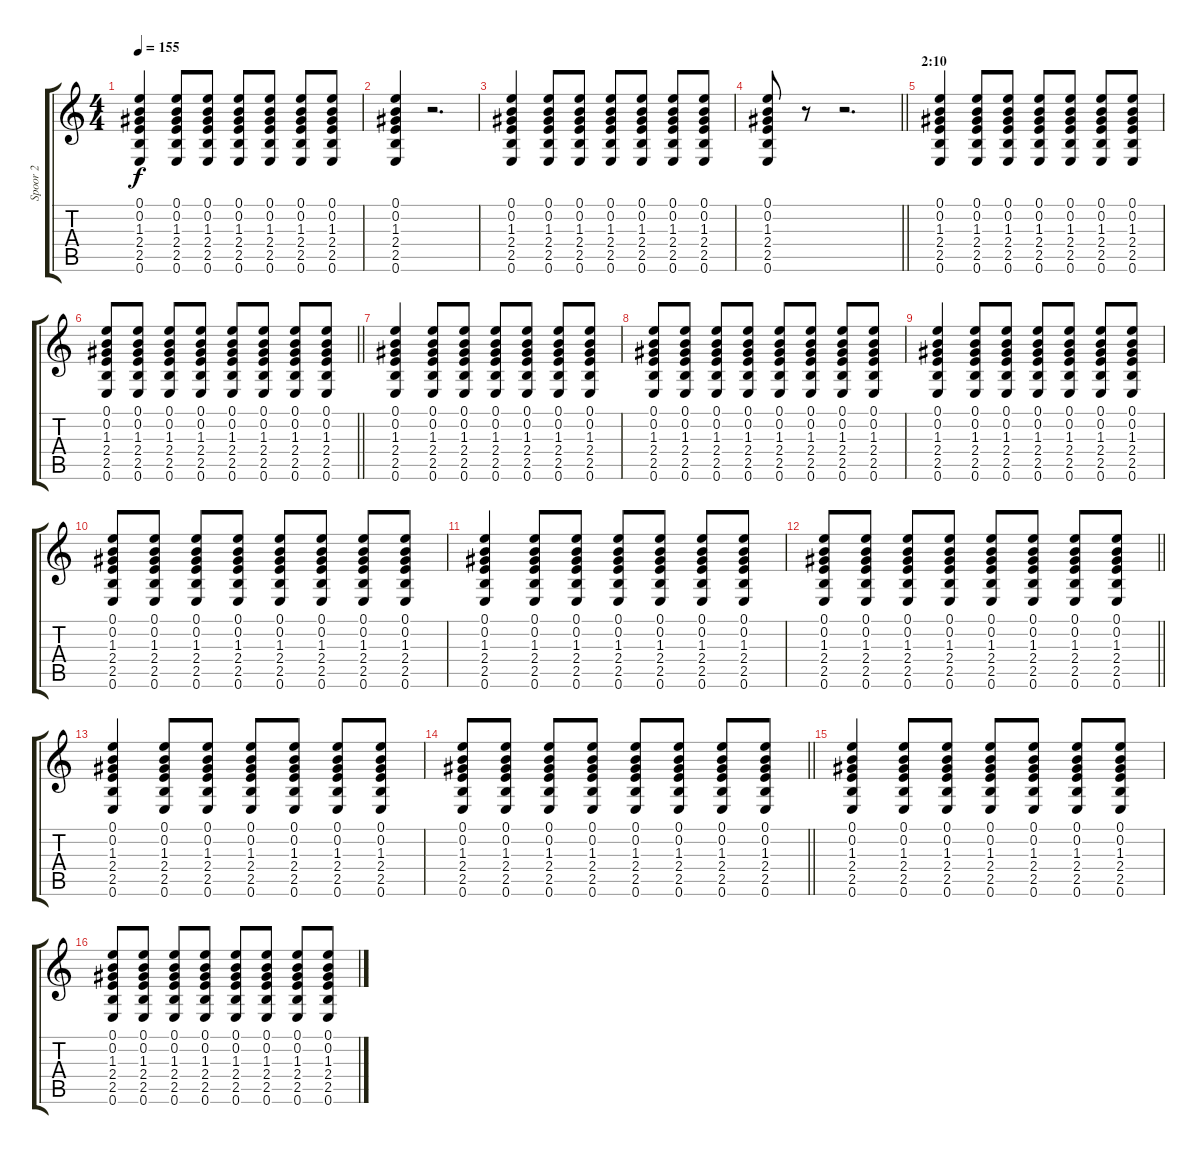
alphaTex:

\track ("Spoor 2" "Spoor 2") {instrument overdrivenguitar}
\staff {score tabs}
\tuning (E4 B3 G3 D3 A2 E2) {hide}
\ts (4 4)
\tempo 155
\clef g2
\ks c
(0.1 0.2 1.3 2.4 2.5 0.6).4{dy f} (0.1 0.2 1.3 2.4 2.5 0.6).8 (0.1 0.2 1.3 2.4 2.5 0.6).8 (0.1 0.2 1.3 2.4 2.5 0.6).8 (0.1 0.2 1.3 2.4 2.5 0.6).8 (0.1 0.2 1.3 2.4 2.5 0.6).8 (0.1 0.2 1.3 2.4 2.5 0.6).8 |
(0.1 0.2 1.3 2.4 2.5 0.6).4 r.2{d} |
(0.1 0.2 1.3 2.4 2.5 0.6).4 (0.1 0.2 1.3 2.4 2.5 0.6).8 (0.1 0.2 1.3 2.4 2.5 0.6).8 (0.1 0.2 1.3 2.4 2.5 0.6).8 (0.1 0.2 1.3 2.4 2.5 0.6).8 (0.1 0.2 1.3 2.4 2.5 0.6).8 (0.1 0.2 1.3 2.4 2.5 0.6).8 |
\barLineRight lightlight
(0.1 0.2 1.3 2.4 2.5 0.6).8 r.8 r.2{d} |
\section ("" "2:10")
(0.1 0.2 1.3 2.4 2.5 0.6).4 (0.1 0.2 1.3 2.4 2.5 0.6).8 (0.1 0.2 1.3 2.4 2.5 0.6).8 (0.1 0.2 1.3 2.4 2.5 0.6).8 (0.1 0.2 1.3 2.4 2.5 0.6).8 (0.1 0.2 1.3 2.4 2.5 0.6).8 (0.1 0.2 1.3 2.4 2.5 0.6).8 |
\barLineRight lightlight
(0.1 0.2 1.3 2.4 2.5 0.6).8 (0.1 0.2 1.3 2.4 2.5 0.6).8 (0.1 0.2 1.3 2.4 2.5 0.6).8 (0.1 0.2 1.3 2.4 2.5 0.6).8 (0.1 0.2 1.3 2.4 2.5 0.6).8 (0.1 0.2 1.3 2.4 2.5 0.6).8 (0.1 0.2 1.3 2.4 2.5 0.6).8 (0.1 0.2 1.3 2.4 2.5 0.6).8 |
(0.1 0.2 1.3 2.4 2.5 0.6).4 (0.1 0.2 1.3 2.4 2.5 0.6).8 (0.1 0.2 1.3 2.4 2.5 0.6).8 (0.1 0.2 1.3 2.4 2.5 0.6).8 (0.1 0.2 1.3 2.4 2.5 0.6).8 (0.1 0.2 1.3 2.4 2.5 0.6).8 (0.1 0.2 1.3 2.4 2.5 0.6).8 |
(0.1 0.2 1.3 2.4 2.5 0.6).8 (0.1 0.2 1.3 2.4 2.5 0.6).8 (0.1 0.2 1.3 2.4 2.5 0.6).8 (0.1 0.2 1.3 2.4 2.5 0.6).8 (0.1 0.2 1.3 2.4 2.5 0.6).8 (0.1 0.2 1.3 2.4 2.5 0.6).8 (0.1 0.2 1.3 2.4 2.5 0.6).8 (0.1 0.2 1.3 2.4 2.5 0.6).8 |
(0.1 0.2 1.3 2.4 2.5 0.6).4 (0.1 0.2 1.3 2.4 2.5 0.6).8 (0.1 0.2 1.3 2.4 2.5 0.6).8 (0.1 0.2 1.3 2.4 2.5 0.6).8 (0.1 0.2 1.3 2.4 2.5 0.6).8 (0.1 0.2 1.3 2.4 2.5 0.6).8 (0.1 0.2 1.3 2.4 2.5 0.6).8 |
(0.1 0.2 1.3 2.4 2.5 0.6).8 (0.1 0.2 1.3 2.4 2.5 0.6).8 (0.1 0.2 1.3 2.4 2.5 0.6).8 (0.1 0.2 1.3 2.4 2.5 0.6).8 (0.1 0.2 1.3 2.4 2.5 0.6).8 (0.1 0.2 1.3 2.4 2.5 0.6).8 (0.1 0.2 1.3 2.4 2.5 0.6).8 (0.1 0.2 1.3 2.4 2.5 0.6).8 |
(0.1 0.2 1.3 2.4 2.5 0.6).4 (0.1 0.2 1.3 2.4 2.5 0.6).8 (0.1 0.2 1.3 2.4 2.5 0.6).8 (0.1 0.2 1.3 2.4 2.5 0.6).8 (0.1 0.2 1.3 2.4 2.5 0.6).8 (0.1 0.2 1.3 2.4 2.5 0.6).8 (0.1 0.2 1.3 2.4 2.5 0.6).8 |
\barLineRight lightlight
(0.1 0.2 1.3 2.4 2.5 0.6).8 (0.1 0.2 1.3 2.4 2.5 0.6).8 (0.1 0.2 1.3 2.4 2.5 0.6).8 (0.1 0.2 1.3 2.4 2.5 0.6).8 (0.1 0.2 1.3 2.4 2.5 0.6).8 (0.1 0.2 1.3 2.4 2.5 0.6).8 (0.1 0.2 1.3 2.4 2.5 0.6).8 (0.1 0.2 1.3 2.4 2.5 0.6).8 |
(0.1 0.2 1.3 2.4 2.5 0.6).4 (0.1 0.2 1.3 2.4 2.5 0.6).8 (0.1 0.2 1.3 2.4 2.5 0.6).8 (0.1 0.2 1.3 2.4 2.5 0.6).8 (0.1 0.2 1.3 2.4 2.5 0.6).8 (0.1 0.2 1.3 2.4 2.5 0.6).8 (0.1 0.2 1.3 2.4 2.5 0.6).8 |
\barLineRight lightlight
(0.1 0.2 1.3 2.4 2.5 0.6).8 (0.1 0.2 1.3 2.4 2.5 0.6).8 (0.1 0.2 1.3 2.4 2.5 0.6).8 (0.1 0.2 1.3 2.4 2.5 0.6).8 (0.1 0.2 1.3 2.4 2.5 0.6).8 (0.1 0.2 1.3 2.4 2.5 0.6).8 (0.1 0.2 1.3 2.4 2.5 0.6).8 (0.1 0.2 1.3 2.4 2.5 0.6).8 |
(0.1 0.2 1.3 2.4 2.5 0.6).4 (0.1 0.2 1.3 2.4 2.5 0.6).8 (0.1 0.2 1.3 2.4 2.5 0.6).8 (0.1 0.2 1.3 2.4 2.5 0.6).8 (0.1 0.2 1.3 2.4 2.5 0.6).8 (0.1 0.2 1.3 2.4 2.5 0.6).8 (0.1 0.2 1.3 2.4 2.5 0.6).8 |
(0.1 0.2 1.3 2.4 2.5 0.6).8 (0.1 0.2 1.3 2.4 2.5 0.6).8 (0.1 0.2 1.3 2.4 2.5 0.6).8 (0.1 0.2 1.3 2.4 2.5 0.6).8 (0.1 0.2 1.3 2.4 2.5 0.6).8 (0.1 0.2 1.3 2.4 2.5 0.6).8 (0.1 0.2 1.3 2.4 2.5 0.6).8 (0.1 0.2 1.3 2.4 2.5 0.6).8
